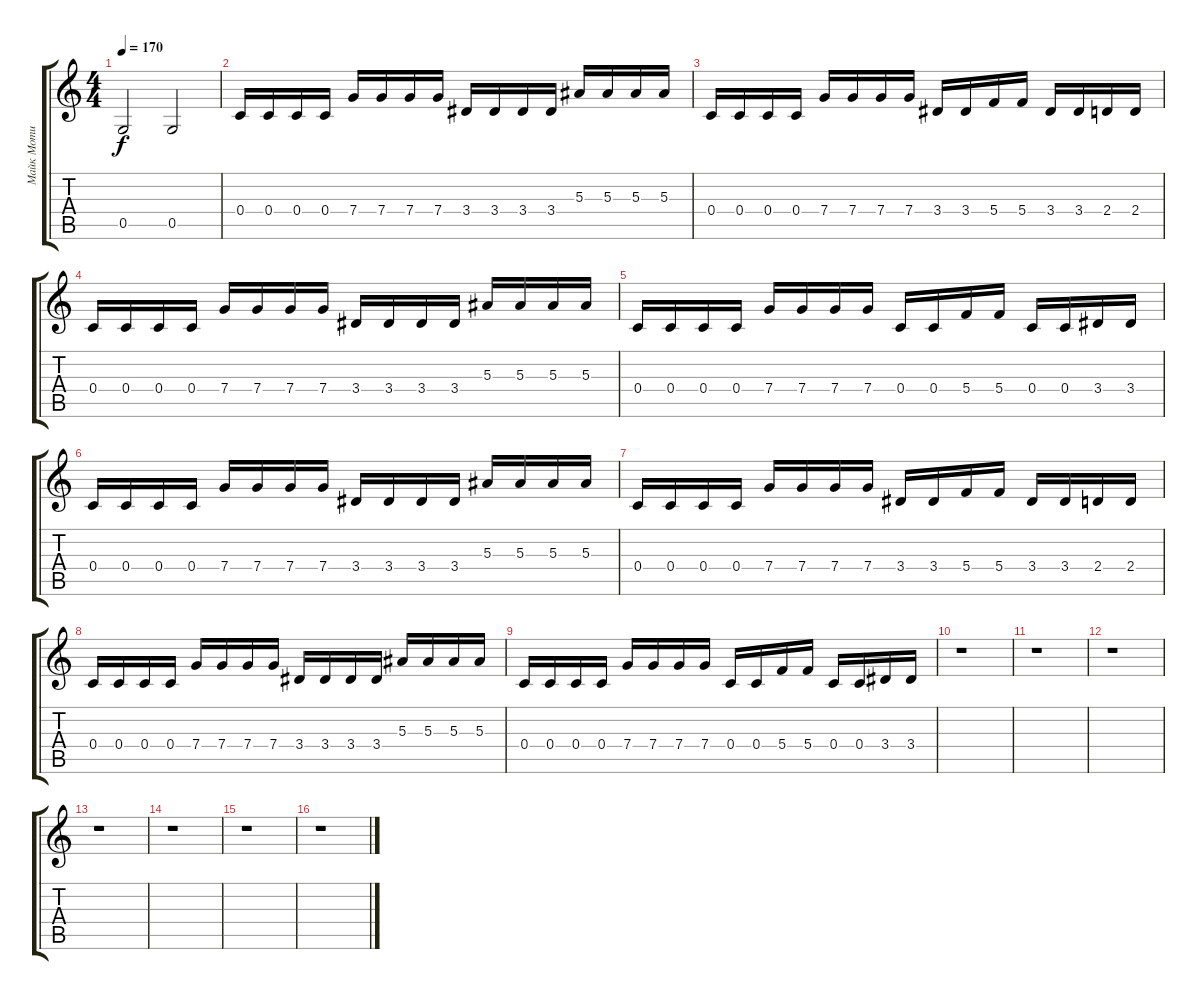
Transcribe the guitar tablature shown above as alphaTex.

\track ("Майк Моти" "Майк Моти") {instrument distortionguitar}
\staff {score tabs}
\tuning (D4 A3 F3 C3 G2 D2) {hide}
\ts (4 4)
\tempo 170
\clef g2
\ks c
0.5.2{dy f instrument distortionguitar} 0.5.2 |
0.4.16 0.4.16 0.4.16 0.4.16 7.4.16 7.4.16 7.4.16 7.4.16 3.4.16 3.4.16 3.4.16 3.4.16 5.3.16 5.3.16 5.3.16 5.3.16 |
0.4.16 0.4.16 0.4.16 0.4.16 7.4.16 7.4.16 7.4.16 7.4.16 3.4.16 3.4.16 5.4.16 5.4.16 3.4.16 3.4.16 2.4.16 2.4.16 |
0.4.16 0.4.16 0.4.16 0.4.16 7.4.16 7.4.16 7.4.16 7.4.16 3.4.16 3.4.16 3.4.16 3.4.16 5.3.16 5.3.16 5.3.16 5.3.16 |
0.4.16 0.4.16 0.4.16 0.4.16 7.4.16 7.4.16 7.4.16 7.4.16 0.4.16 0.4.16 5.4.16 5.4.16 0.4.16 0.4.16 3.4.16 3.4.16 |
0.4.16 0.4.16 0.4.16 0.4.16 7.4.16 7.4.16 7.4.16 7.4.16 3.4.16 3.4.16 3.4.16 3.4.16 5.3.16 5.3.16 5.3.16 5.3.16 |
0.4.16 0.4.16 0.4.16 0.4.16 7.4.16 7.4.16 7.4.16 7.4.16 3.4.16 3.4.16 5.4.16 5.4.16 3.4.16 3.4.16 2.4.16 2.4.16 |
0.4.16 0.4.16 0.4.16 0.4.16 7.4.16 7.4.16 7.4.16 7.4.16 3.4.16 3.4.16 3.4.16 3.4.16 5.3.16 5.3.16 5.3.16 5.3.16 |
0.4.16 0.4.16 0.4.16 0.4.16 7.4.16 7.4.16 7.4.16 7.4.16 0.4.16 0.4.16 5.4.16 5.4.16 0.4.16 0.4.16 3.4.16 3.4.16 |
r.1 |
r.1 |
r.1 |
r.1 |
r.1 |
r.1 |
r.1
